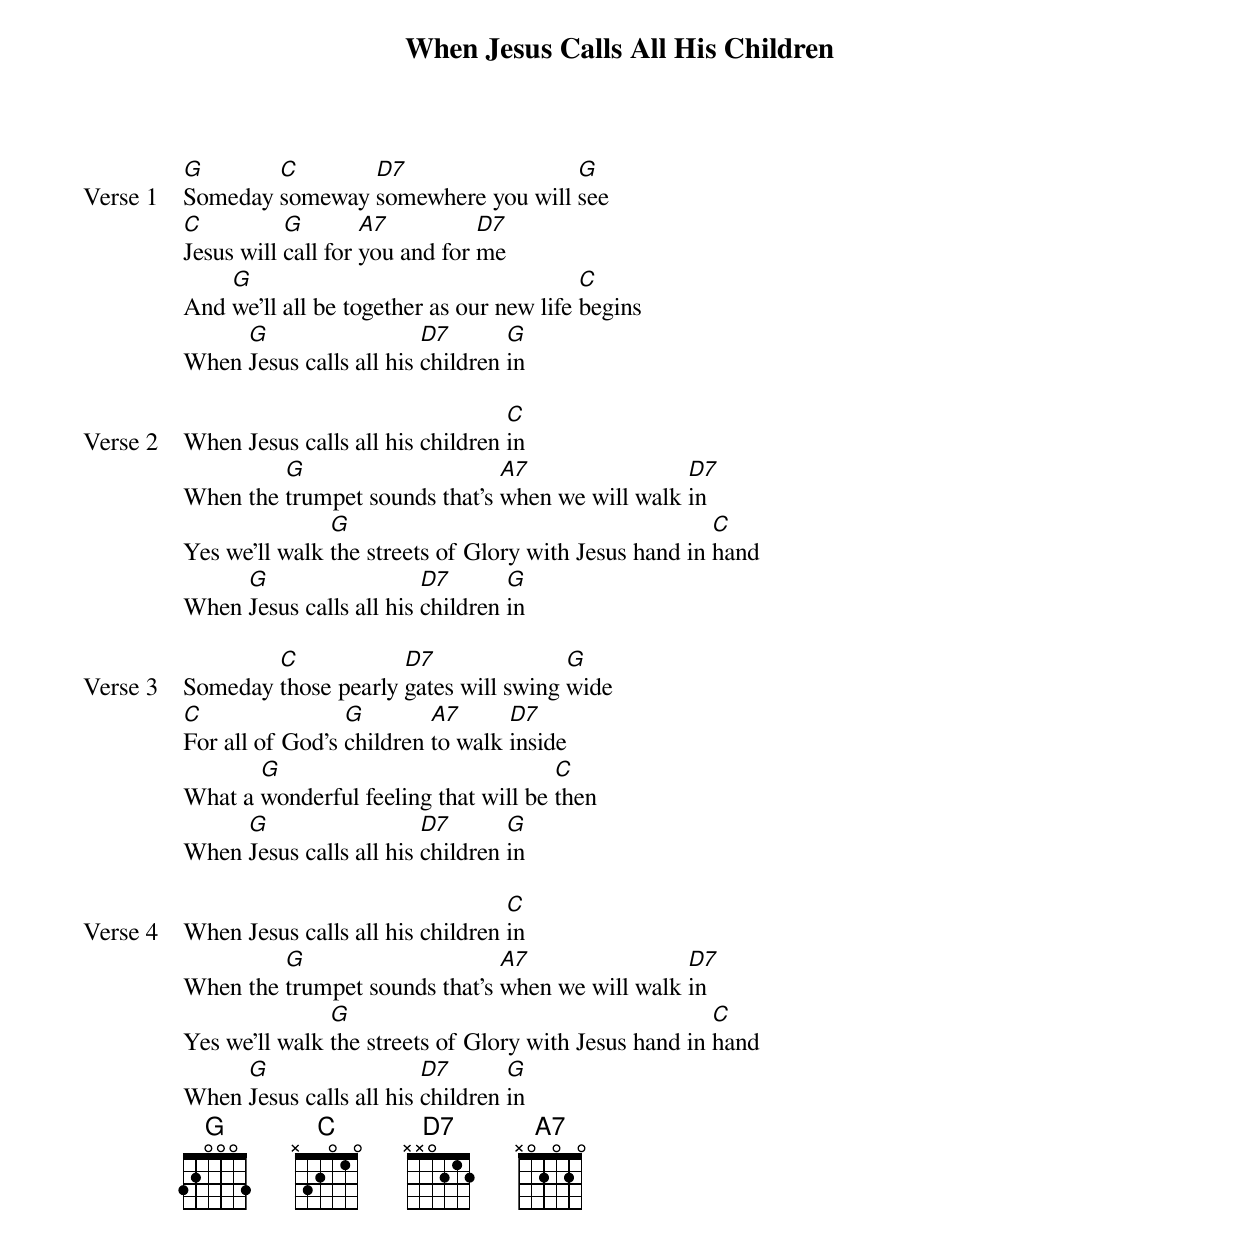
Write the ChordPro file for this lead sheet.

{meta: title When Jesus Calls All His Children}
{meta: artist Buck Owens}
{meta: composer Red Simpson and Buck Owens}

{start_of_verse: Verse 1}
[G]Someday [C]someway [D7]somewhere you will [G]see
[C]Jesus will [G]call for [A7]you and for [D7]me
And [G]we'll all be together as our new life [C]begins
When [G]Jesus calls all his [D7]children [G]in
{end_of_verse}

{start_of_verse: Verse 2}
When Jesus calls all his children [C]in
When the [G]trumpet sounds that's [A7]when we will walk [D7]in
Yes we'll walk [G]the streets of Glory with Jesus hand in [C]hand
When [G]Jesus calls all his [D7]children [G]in
{end_of_verse}

{start_of_verse: Verse 3}
Someday [C]those pearly [D7]gates will swing [G]wide
[C]For all of God's [G]children [A7]to walk [D7]inside
What a [G]wonderful feeling that will be [C]then
When [G]Jesus calls all his [D7]children [G]in
{end_of_verse}

{start_of_verse: Verse 4}
When Jesus calls all his children [C]in
When the [G]trumpet sounds that's [A7]when we will walk [D7]in
Yes we'll walk [G]the streets of Glory with Jesus hand in [C]hand
When [G]Jesus calls all his [D7]children [G]in
{end_of_verse}
